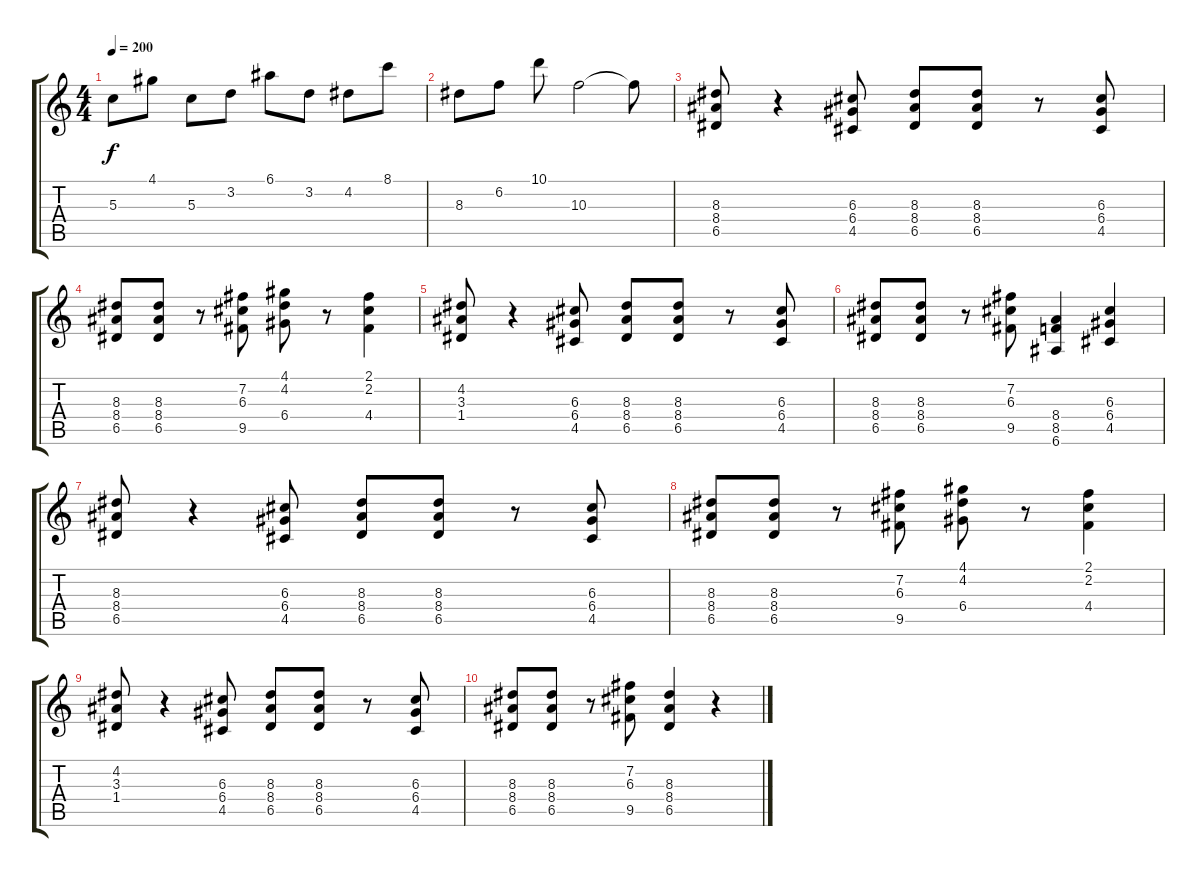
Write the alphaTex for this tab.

\track "" {instrument acousticguitarsteel}
\staff {score tabs}
\tuning (E4 B3 G3 D3 A2 E2) {hide}
\ts (4 4)
\tempo 200
\clef g2
\ks c
5.3.8{dy f} 4.1.8 5.3.8 3.2.8 6.1.8 3.2.8 4.2.8 8.1.8 |
8.3.8 6.2.8 10.1.8 10.3.2 10.3{t}.8 |
(8.3 8.4 6.5).8 r.4 (6.3 6.4 4.5).8 (8.3 8.4 6.5).8 (8.3 8.4 6.5).8 r.8 (6.3 6.4 4.5).8 |
(8.3 8.4 6.5).8 (8.3 8.4 6.5).8 r.8 (7.2 6.3 9.5).8 (4.1 4.2 6.4).8 r.8 (2.1 2.2 4.4).4 |
(4.2 3.3 1.4).8 r.4 (6.3 6.4 4.5).8 (8.3 8.4 6.5).8 (8.3 8.4 6.5).8 r.8 (6.3 6.4 4.5).8 |
(8.3 8.4 6.5).8 (8.3 8.4 6.5).8 r.8 (7.2 6.3 9.5).8 (8.4 8.5 6.6).4 (6.3 6.4 4.5).4 |
(8.3 8.4 6.5).8 r.4 (6.3 6.4 4.5).8 (8.3 8.4 6.5).8 (8.3 8.4 6.5).8 r.8 (6.3 6.4 4.5).8 |
(8.3 8.4 6.5).8 (8.3 8.4 6.5).8 r.8 (7.2 6.3 9.5).8 (4.1 4.2 6.4).8 r.8 (2.1 2.2 4.4).4 |
(4.2 3.3 1.4).8 r.4 (6.3 6.4 4.5).8 (8.3 8.4 6.5).8 (8.3 8.4 6.5).8 r.8 (6.3 6.4 4.5).8 |
(8.3 8.4 6.5).8 (8.3 8.4 6.5).8 r.8 (7.2 6.3 9.5).8 (8.3 8.4 6.5).4 r.4
